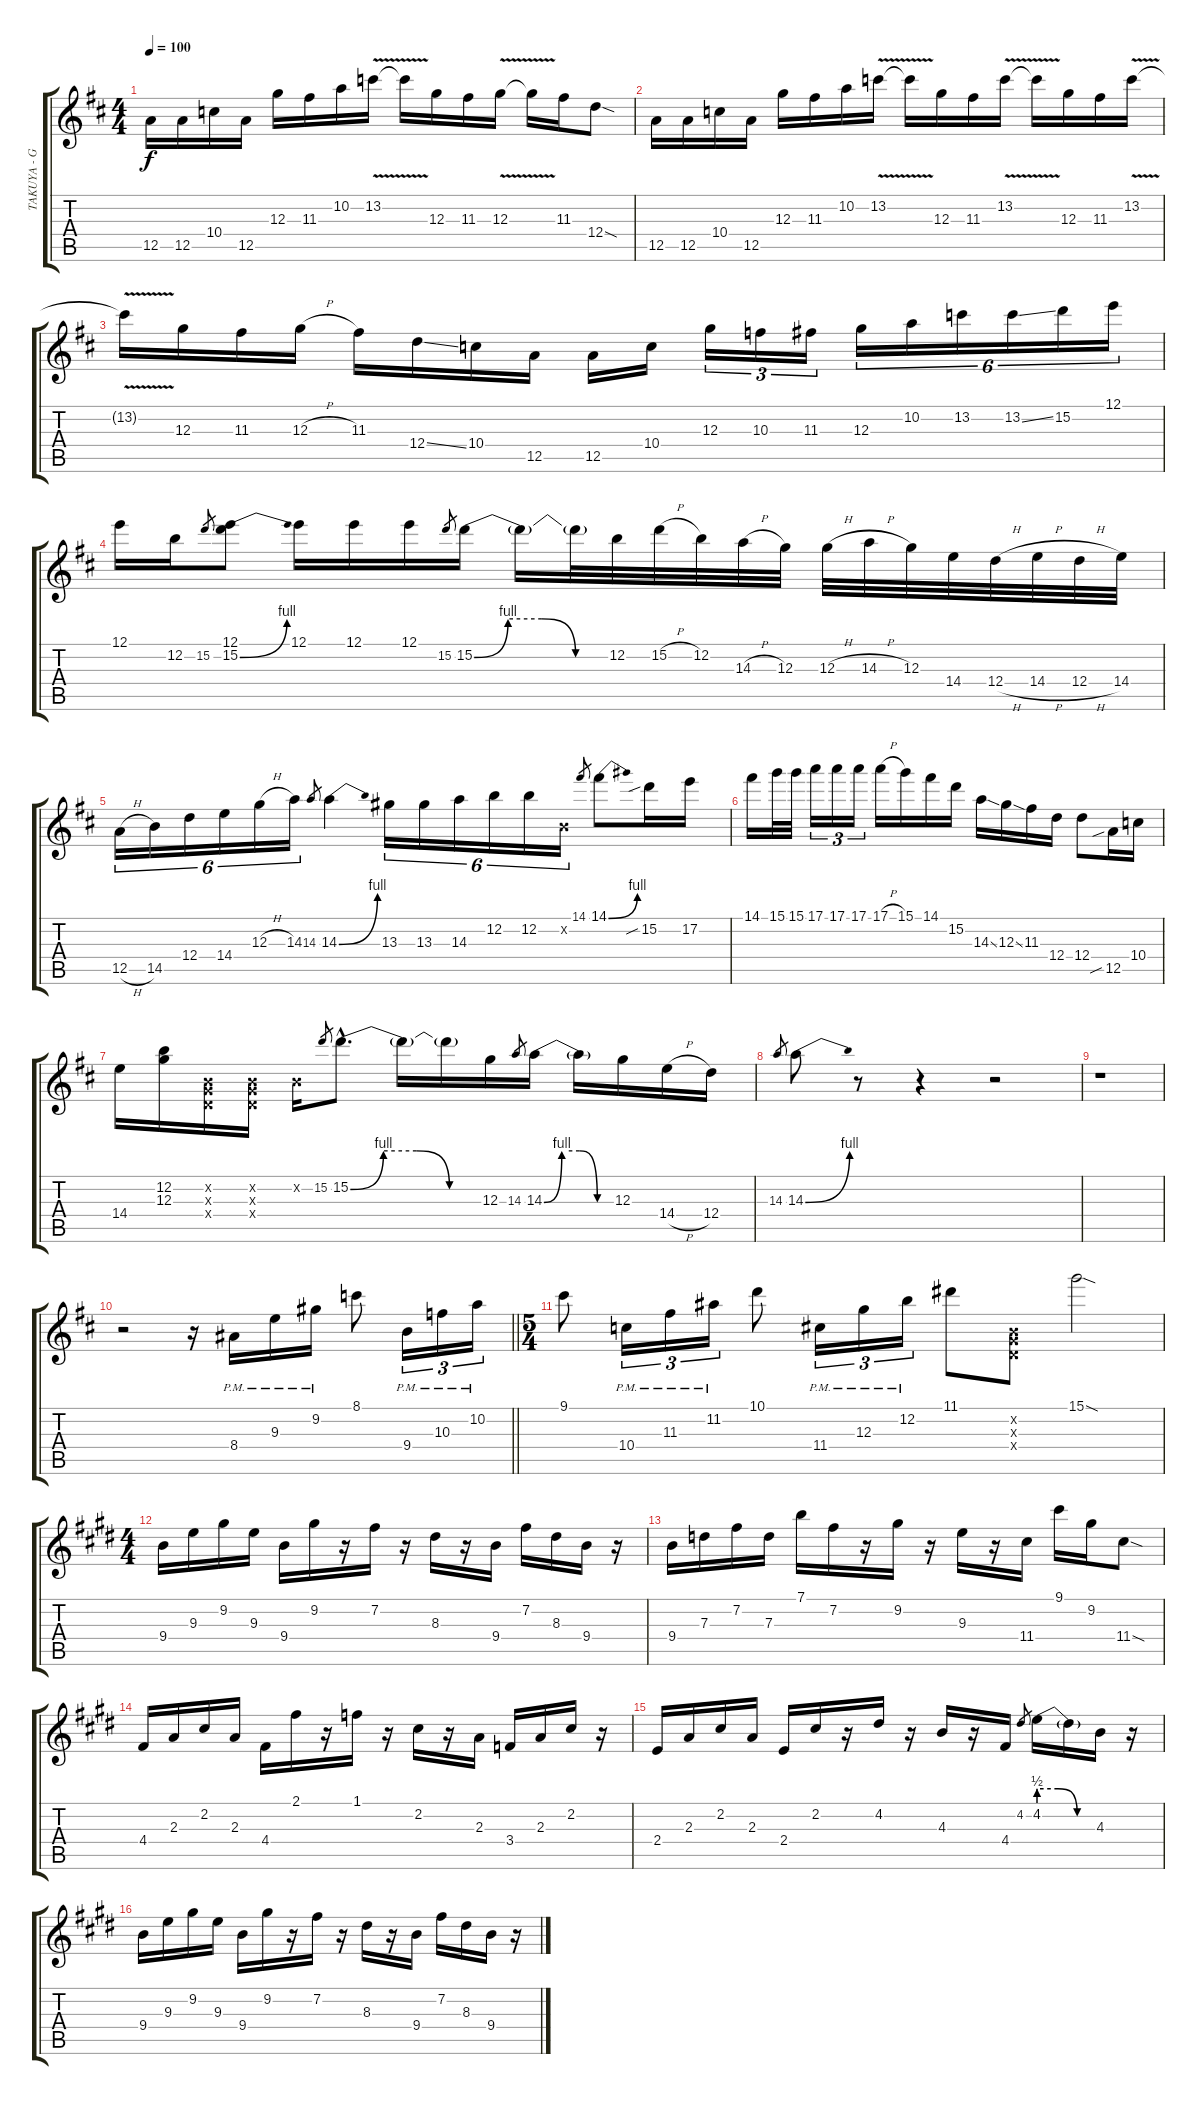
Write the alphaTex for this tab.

\track ("TAKUYA - Guitar 2" "TAKUYA - G") {instrument overdrivenguitar}
\staff {score tabs}
\tuning (E4 B3 G3 D3 A2 E2) {hide}
\ts (4 4)
\tempo 100
\clef g2
\ks d
12.5.16{dy f} 12.5.16 10.4.16 12.5.16 12.3.16 11.3.16 10.2.16 13.2{v}.16 13.2{t}.16 12.3.16 11.3.16 12.3{v}.16 12.3{t}.16 11.3.16 12.4{sod}.8 |
12.5.16 12.5.16 10.4.16 12.5.16 12.3.16 11.3.16 10.2.16 13.2{v}.16 13.2{t}.16 12.3.16 11.3.16 13.2{v}.16 13.2{t}.16 12.3.16 11.3.16 13.2{v}.16 |
13.2{t}.16 12.3.16 11.3.16 12.3{h}.16 11.3.16 12.4{ss}.16 10.4.16 12.5.16 12.5.16 10.4.16 12.3.16{tu (3 2)} 10.3.16{tu (3 2)} 11.3.16{tu (3 2)} 12.3.16{tu (6 4)} 10.2.16{tu (6 4)} 13.2.16{tu (6 4)} 13.2{ss}.16{tu (6 4)} 15.2.16{tu (6 4)} 12.1.16{tu (6 4)} |
12.1.16 12.2.16 15.2.8{gr} (12.1 15.2{be (bend 0 0 60 4)}).8 12.1.16 12.1.16 12.1.16 15.2.8{gr} 15.2{be (custom 0 0 15 4 30 4 45 0 60 0)}.16 15.2{t}.16 15.2{t}.32 12.2.32 15.2{h}.32 12.2.32 14.3{h}.32 12.3.32 12.3{h}.32 14.3{h}.32 12.3.32 14.4.32 12.4{h}.32 14.4{h}.32 12.4{h}.32 14.4.32 |
12.5{h}.16{tu (6 4)} 14.5.16{tu (6 4)} 12.4.16{tu (6 4)} 14.4.16{tu (6 4)} 12.3{h}.16{tu (6 4)} 14.3.16{tu (6 4)} 14.3.8{gr} 14.3{be (bend 0 0 60 4)}.4 13.3.16{tu (6 4)} 13.3.16{tu (6 4)} 14.3.16{tu (6 4)} 12.2.16{tu (6 4)} 12.2.16{tu (6 4)} 0.2{x}.16{tu (6 4)} 14.1.8{gr} 14.1{be (bend 0 0 60 4)}.8 15.2{sib}.16 17.2.16 |
14.1.16 15.1.32 15.1.32 17.1.16{tu (3 2)} 17.1.16{tu (3 2)} 17.1.16{tu (3 2)} 17.1{h}.16 15.1.16 14.1.16 15.2.16 14.3{ss}.16 12.3{ss}.16 11.3.16 12.4.16 12.4.8 12.5{sib}.16 10.4.16 |
14.4.16 (12.2 12.3).16 (0.2{x} 0.3{x} 0.4{x}).16 (0.2{x} 0.3{x} 0.4{x}).16 0.2{x}.16 15.2.8{gr} 15.2{be (custom 0 0 15 4 30 4 45 0 60 0) hac}.8{d} 15.2{t}.16 15.2{t}.16 12.3.16 14.3.8{gr} 14.3{be (custom 0 0 15 4 30 4 45 0 60 0)}.16 14.3{t}.16 12.3.16 14.4{h}.16 12.4.16 |
14.3.8{gr} 14.3{be (bend 0 0 60 4)}.8 r.8 r.4 r.2 |
r.1 |
\barLineRight lightlight
r.2 r.16 8.4{pm}.16 9.3{pm}.16 9.2{pm}.16 8.1.8 9.4{pm}.16{tu (3 2)} 10.3{pm}.16{tu (3 2)} 10.2{pm}.16{tu (3 2)} |
\ts (5 4)
9.1.8 10.4{pm}.16{tu (3 2)} 11.3{pm}.16{tu (3 2)} 11.2{pm}.16{tu (3 2)} 10.1.8 11.4{pm}.16{tu (3 2)} 12.3{pm}.16{tu (3 2)} 12.2{pm}.16{tu (3 2)} 11.1.8 (0.2{x} 0.3{x} 0.4{x}).8 15.1{sod}.2 |
\ts (4 4)
\ks e
9.4.16 9.3.16 9.2.16 9.3.16 9.4.16 9.2.16 r.16 7.2.16 r.16 8.3.16 r.16 9.4.16 7.2.16 8.3.16 9.4.16 r.16 |
9.4.16 7.3.16 7.2.16 7.3.16 7.1.16 7.2.16 r.16 9.2.16 r.16 9.3.16 r.16 11.4.16 9.1.16 9.2.16 11.4{sod}.8 |
4.4.16 2.3.16 2.2.16 2.3.16 4.4.16 2.1.16 r.16 1.1.16 r.16 2.2.16 r.16 2.3.16 3.4.16 2.3.16 2.2.16 r.16 |
2.4.16 2.3.16 2.2.16 2.3.16 2.4.16 2.2.16 r.16 4.2.16 r.16 4.3.16 r.16 4.4.16 4.2.8{gr} 4.2{be (custom 0 2 20 2 40 0 60 0)}.16 4.2{t}.16 4.3.16 r.16 |
9.4.16 9.3.16 9.2.16 9.3.16 9.4.16 9.2.16 r.16 7.2.16 r.16 8.3.16 r.16 9.4.16 7.2.16 8.3.16 9.4.16 r.16
